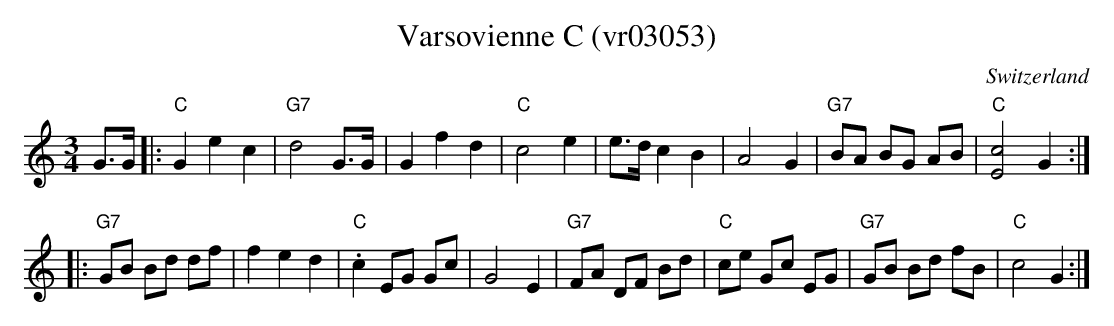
X:1
T:Varsovienne C (vr03053)
O:Switzerland
M:3/4
L:1/8
K:C major
G>G |: "C"G2e2c2 | "G7"d4 G>G | G2 f2d2 | "C"c4 e2 | e>d c2B2 | A4 G2 | "G7"BA BG AB | "C"[E4c4] G2 :|
|: "G7"GB Bd df | f2e2d2 | ."C"c2 EG Gc | G4 E2 | "G7"FA DF Bd | "C"ce Gc EG | "G7"GB Bd fB | "C"c4 G2 :|
